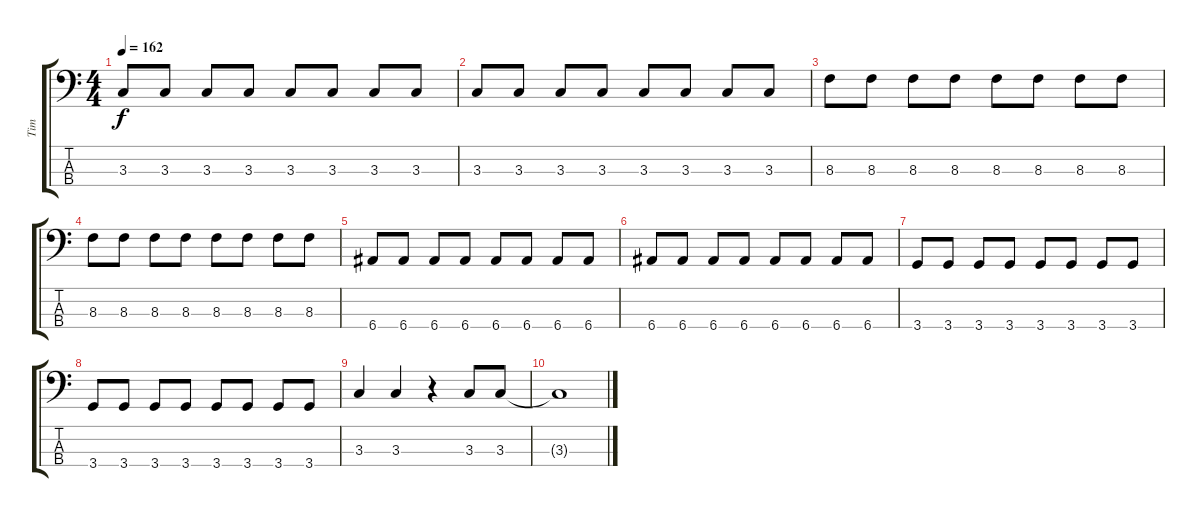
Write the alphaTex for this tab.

\track ("Tim" "Tim") {instrument electricbasspick}
\staff {score tabs}
\tuning (G2 D2 A1 E1) {hide}
\ts (4 4)
\tempo 162
\clef f4
\ks c
3.3.8{dy f} 3.3.8 3.3.8 3.3.8 3.3.8 3.3.8 3.3.8 3.3.8 |
3.3.8 3.3.8 3.3.8 3.3.8 3.3.8 3.3.8 3.3.8 3.3.8 |
8.3.8 8.3.8 8.3.8 8.3.8 8.3.8 8.3.8 8.3.8 8.3.8 |
8.3.8 8.3.8 8.3.8 8.3.8 8.3.8 8.3.8 8.3.8 8.3.8 |
6.4.8 6.4.8 6.4.8 6.4.8 6.4.8 6.4.8 6.4.8 6.4.8 |
6.4.8 6.4.8 6.4.8 6.4.8 6.4.8 6.4.8 6.4.8 6.4.8 |
3.4.8 3.4.8 3.4.8 3.4.8 3.4.8 3.4.8 3.4.8 3.4.8 |
3.4.8 3.4.8 3.4.8 3.4.8 3.4.8 3.4.8 3.4.8 3.4.8 |
3.3.4 3.3.4 r.4 3.3.8 3.3.8 |
3.3{t}.1
